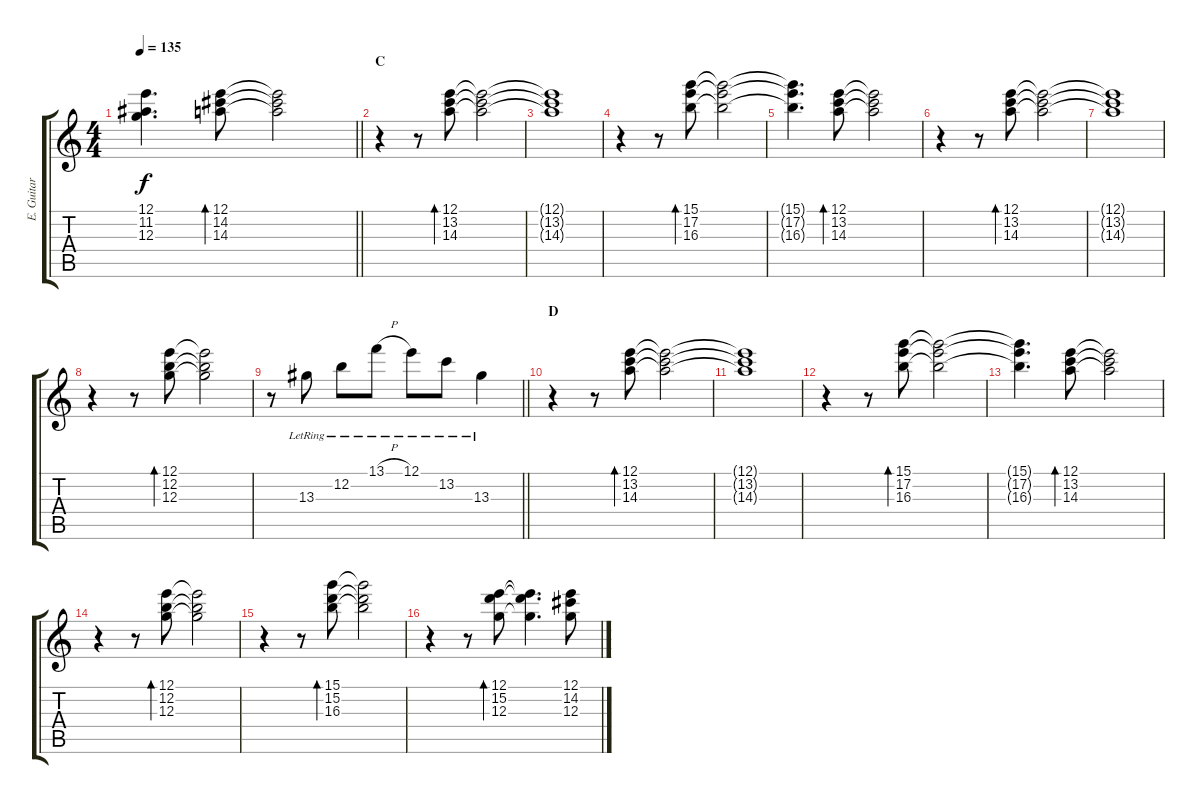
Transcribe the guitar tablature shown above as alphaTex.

\track ("E. Guitar I" "E. Guitar ") {instrument electricguitarclean}
\staff {score tabs}
\tuning (E4 B3 G3 D3 A2 E2) {hide}
\ts (4 4)
\tempo 135
\clef g2
\barLineRight lightlight
\ks c
(12.1{t} 11.2{t} 12.3{t}).4{d dy f} (12.1 14.2 14.3).8{bd 120} (12.1{t} 14.2{t} 14.3{t}).2 |
\section ("" "C")
r.4 r.8 (12.1 13.2 14.3).8{bd 120} (12.1{t} 13.2{t} 14.3{t}).2 |
(12.1{t} 13.2{t} 14.3{t}).1 |
r.4 r.8 (15.1 17.2 16.3).8{bd 120} (15.1{t} 17.2{t} 16.3{t}).2 |
(15.1{t} 17.2{t} 16.3{t}).4{d} (12.1 13.2 14.3).8{bd 120} (12.1{t} 13.2{t} 14.3{t}).2 |
r.4 r.8 (12.1 13.2 14.3).8{bd 120} (12.1{t} 13.2{t} 14.3{t}).2 |
(12.1{t} 13.2{t} 14.3{t}).1 |
r.4 r.8 (12.1 12.2 12.3).8{bd 120} (12.1{t} 12.2{t} 12.3{t}).2 |
\barLineRight lightlight
r.8 13.3{lr}.8 12.2{lr}.8 13.1{h lr}.8 12.1{lr}.8 13.2{lr}.8 13.3{lr}.4 |
\section ("" "D")
r.4 r.8 (12.1 13.2 14.3).8{bd 120} (12.1{t} 13.2{t} 14.3{t}).2 |
(12.1{t} 13.2{t} 14.3{t}).1 |
r.4 r.8 (15.1 17.2 16.3).8{bd 120} (15.1{t} 17.2{t} 16.3{t}).2 |
(15.1{t} 17.2{t} 16.3{t}).4{d} (12.1 13.2 14.3).8{bd 120} (12.1{t} 13.2{t} 14.3{t}).2 |
r.4 r.8 (12.1 12.2 12.3).8{bd 120} (12.1{t} 12.2{t} 12.3{t}).2 |
r.4 r.8 (15.1 15.2 16.3).8{bd 120} (15.1{t} 15.2{t} 16.3{t}).2 |
r.4 r.8 (12.1 15.2 12.3).8{bd 120} (12.1{t} 15.2{t} 12.3{t}).4{d} (12.1 14.2 12.3).8
